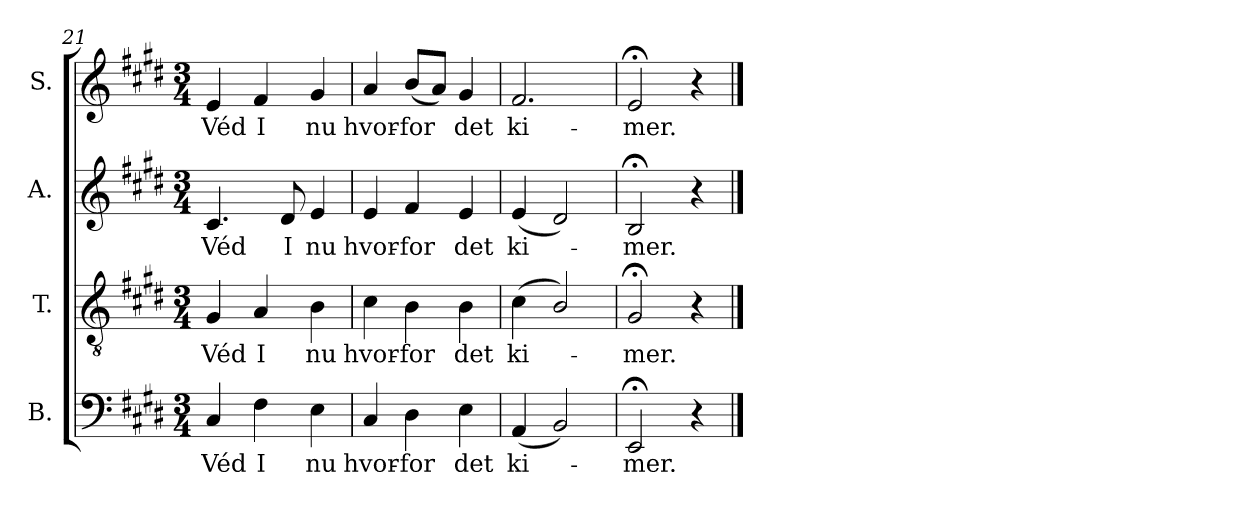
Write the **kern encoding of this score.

**kern	**text	**kern	**text	**kern	**text	**kern	**text
*part4	*part4	*part3	*part3	*part2	*part2	*part1	*part1
*staff4	*staff4	*staff3	*staff3	*staff2	*staff2	*staff1	*staff1
*I"B.	*	*I"T.	*	*I"A.	*	*I"S.	*
*I'B.	*	*I'T.	*	*I'A.	*	*I'S.	*
*clefF4	*	*clefGv2	*	*clefG2	*	*clefG2	*
*	*	*ITrd7c12	*	*	*	*	*
*k[f#c#g#d#]	*	*k[f#c#g#d#]	*	*k[f#c#g#d#]	*	*k[f#c#g#d#]	*
*E:	*	*E:	*	*E:	*	*E:	*
*M3/4	*	*M3/4	*	*M3/4	*	*M3/4	*
=21	=21	=21	=21	=21	=21	=21	=21
!	!LO:LY:b:color=#000000	!	!	!	!	!	!
!	!	!	!LO:LY:b:color=#000000	!	!	!	!
!	!	!	!	!	!LO:LY:b:color=#000000	!	!
!	!	!	!	!	!	!	!LO:LY:b:color=#000000
4C#i/	Véd	4GG#i/	Véd	4.c#i/	Véd	4ei/	Véd
!	!LO:LY:b:color=#000000	!	!	!	!	!	!
!	!	!	!LO:LY:b:color=#000000	!	!	!	!
!	!	!	!	!	!	!	!LO:LY:b:color=#000000
4F#i\	I	4AAi/	I	.	.	4f#i/	I
!	!	!	!	!	!LO:LY:b:color=#000000	!	!
.	.	.	.	8d#i/	I	.	.
!	!LO:LY:b:color=#000000	!	!	!	!	!	!
!	!	!	!LO:LY:b:color=#000000	!	!	!	!
!	!	!	!	!	!LO:LY:b:color=#000000	!	!
!	!	!	!	!	!	!	!LO:LY:b:color=#000000
4Ei\	nu	4BBi\	nu	4ei/	nu	4g#i/	nu
=22	=22	=22	=22	=22	=22	=22	=22
!	!LO:LY:b:color=#000000	!	!	!	!	!	!
!	!	!	!LO:LY:b:color=#000000	!	!	!	!
!	!	!	!	!	!LO:LY:b:color=#000000	!	!
!	!	!	!	!	!	!	!LO:LY:b:color=#000000
4C#i/	hvor-	4C#i\	hvor-	4ei/	hvor-	4ai/	hvor-
!	!LO:LY:b:color=#000000	!	!	!	!	!	!
!	!	!	!LO:LY:b:color=#000000	!	!	!	!
!	!	!	!	!	!LO:LY:b:color=#000000	!	!
!	!	!	!	!	!	!	!LO:LY:b:color=#000000
4D#i\	-for	4BBi\	-for	4f#i/	-for	(8bi/L	-for
.	.	.	.	.	.	8ai/J)	.
!	!LO:LY:b:color=#000000	!	!	!	!	!	!
!	!	!	!LO:LY:b:color=#000000	!	!	!	!
!	!	!	!	!	!LO:LY:b:color=#000000	!	!
!	!	!	!	!	!	!	!LO:LY:b:color=#000000
4Ei\	det	4BBi\	det	4ei/	det	4g#i/	det
=23	=23	=23	=23	=23	=23	=23	=23
!	!LO:LY:b:color=#000000	!	!	!	!	!	!
!	!	!	!LO:LY:b:color=#000000	!	!	!	!
!	!	!	!	!	!LO:LY:b:color=#000000	!	!
!	!	!	!	!	!	!	!LO:LY:b:color=#000000
(4AAi/	ki-	(4C#i\	ki-	(4ei/	ki-	2.f#i/	ki-
2BBi/)	.	2BBi/)	.	2d#i/)	.	.	.
=24	=24	=24	=24	=24	=24	=24	=24
!	!LO:LY:b:color=#000000	!	!	!	!	!	!
!	!	!	!LO:LY:b:color=#000000	!	!	!	!
!	!	!	!	!	!LO:LY:b:color=#000000	!	!
!	!	!	!	!	!	!	!LO:LY:b:color=#000000
2EE;i/	-mer.	2GG#;i/	-mer.	2B;i/	-mer.	2e;i/	-mer.
4r	.	4r	.	4r	.	4r	.
==	==	==	==	==	==	==	==
*-	*-	*-	*-	*-	*-	*-	*-
